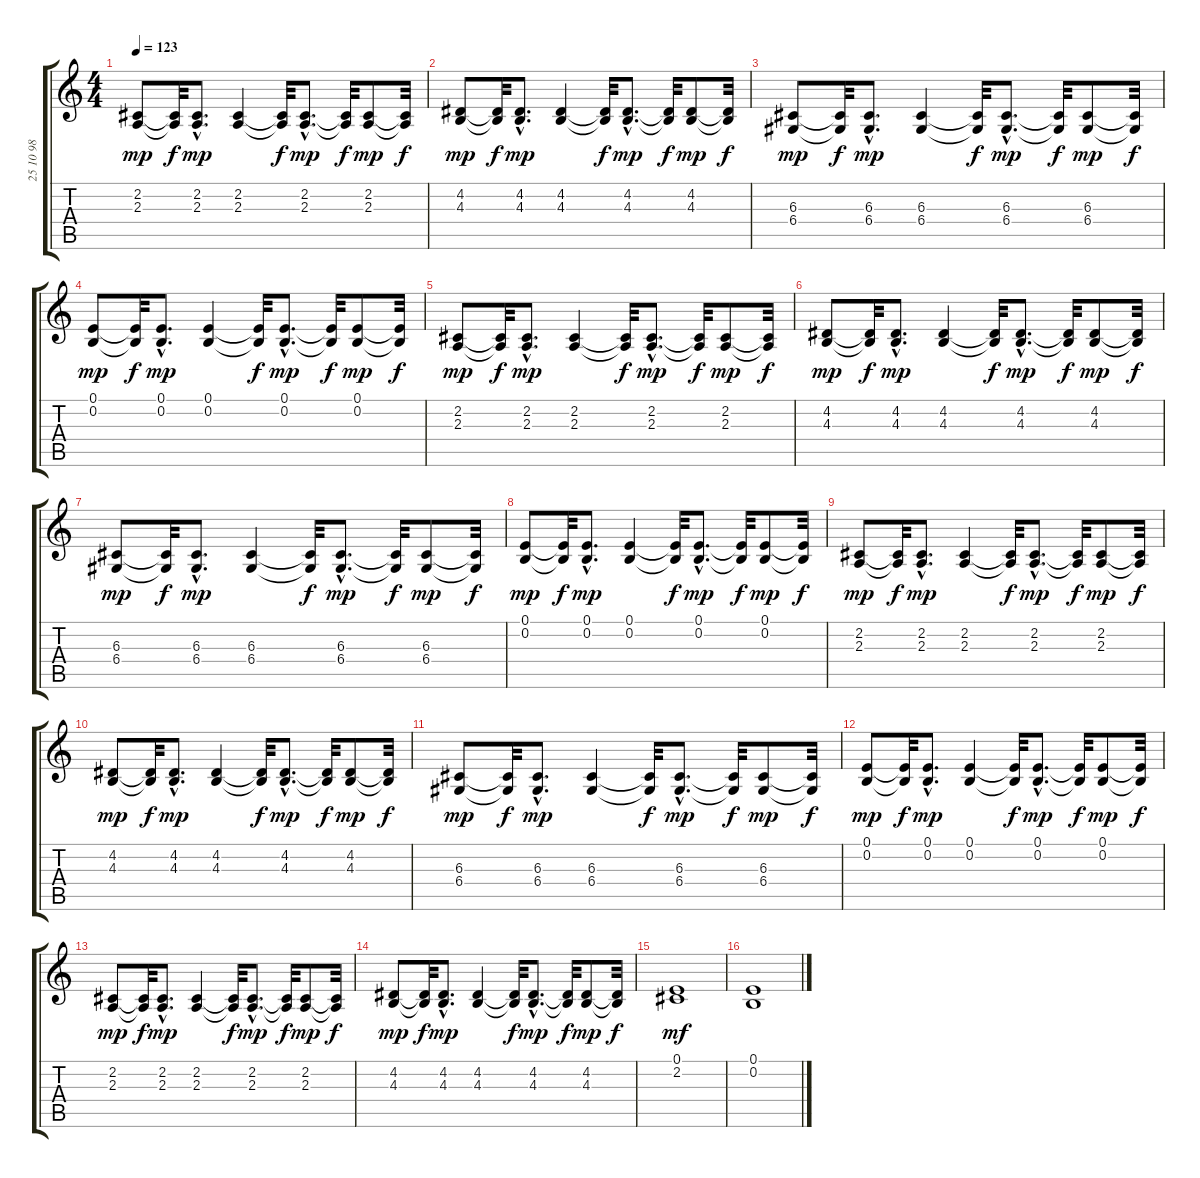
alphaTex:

\track ("25 10 98" "25 10 98") {instrument stringensemble2}
\staff {score tabs}
\tuning (E4 B3 G3 D3 A2 E2) {hide}
\ts (4 4)
\tempo 123
\clef g2
\ks c
(2.2 2.3).8{dy mp} (2.2{t} 2.3{t}).32{dy f} (2.2{hac} 2.3{hac}).8{d dy mp} (2.2 2.3).4 (2.2{t} 2.3{t}).32{dy f} (2.2{hac} 2.3{hac}).8{d dy mp} (2.2{t} 2.3{t}).32{dy f} (2.2 2.3).8{dy mp} (2.2{t} 2.3{t}).32{dy f} |
(4.2 4.3).8{dy mp} (4.2{t} 4.3{t}).32{dy f} (4.2{hac} 4.3{hac}).8{d dy mp} (4.2 4.3).4 (4.2{t} 4.3{t}).32{dy f} (4.2{hac} 4.3{hac}).8{d dy mp} (4.2{t} 4.3{t}).32{dy f} (4.2 4.3).8{dy mp} (4.2{t} 4.3{t}).32{dy f} |
(6.3 6.4).8{dy mp} (6.3{t} 6.4{t}).32{dy f} (6.3{hac} 6.4{hac}).8{d dy mp} (6.3 6.4).4 (6.3{t} 6.4{t}).32{dy f} (6.3{hac} 6.4{hac}).8{d dy mp} (6.3{t} 6.4{t}).32{dy f} (6.3 6.4).8{dy mp} (6.3{t} 6.4{t}).32{dy f} |
(0.1 0.2).8{dy mp} (0.1{t} 0.2{t}).32{dy f} (0.1{hac} 0.2{hac}).8{d dy mp} (0.1 0.2).4 (0.1{t} 0.2{t}).32{dy f} (0.1{hac} 0.2{hac}).8{d dy mp} (0.1{t} 0.2{t}).32{dy f} (0.1 0.2).8{dy mp} (0.1{t} 0.2{t}).32{dy f} |
(2.2 2.3).8{dy mp} (2.2{t} 2.3{t}).32{dy f} (2.2{hac} 2.3{hac}).8{d dy mp} (2.2 2.3).4 (2.2{t} 2.3{t}).32{dy f} (2.2{hac} 2.3{hac}).8{d dy mp} (2.2{t} 2.3{t}).32{dy f} (2.2 2.3).8{dy mp} (2.2{t} 2.3{t}).32{dy f} |
(4.2 4.3).8{dy mp} (4.2{t} 4.3{t}).32{dy f} (4.2{hac} 4.3{hac}).8{d dy mp} (4.2 4.3).4 (4.2{t} 4.3{t}).32{dy f} (4.2{hac} 4.3{hac}).8{d dy mp} (4.2{t} 4.3{t}).32{dy f} (4.2 4.3).8{dy mp} (4.2{t} 4.3{t}).32{dy f} |
(6.3 6.4).8{dy mp} (6.3{t} 6.4{t}).32{dy f} (6.3{hac} 6.4{hac}).8{d dy mp} (6.3 6.4).4 (6.3{t} 6.4{t}).32{dy f} (6.3{hac} 6.4{hac}).8{d dy mp} (6.3{t} 6.4{t}).32{dy f} (6.3 6.4).8{dy mp} (6.3{t} 6.4{t}).32{dy f} |
(0.1 0.2).8{dy mp} (0.1{t} 0.2{t}).32{dy f} (0.1{hac} 0.2{hac}).8{d dy mp} (0.1 0.2).4 (0.1{t} 0.2{t}).32{dy f} (0.1{hac} 0.2{hac}).8{d dy mp} (0.1{t} 0.2{t}).32{dy f} (0.1 0.2).8{dy mp} (0.1{t} 0.2{t}).32{dy f} |
(2.2 2.3).8{dy mp} (2.2{t} 2.3{t}).32{dy f} (2.2{hac} 2.3{hac}).8{d dy mp} (2.2 2.3).4 (2.2{t} 2.3{t}).32{dy f} (2.2{hac} 2.3{hac}).8{d dy mp} (2.2{t} 2.3{t}).32{dy f} (2.2 2.3).8{dy mp} (2.2{t} 2.3{t}).32{dy f} |
(4.2 4.3).8{dy mp} (4.2{t} 4.3{t}).32{dy f} (4.2{hac} 4.3{hac}).8{d dy mp} (4.2 4.3).4 (4.2{t} 4.3{t}).32{dy f} (4.2{hac} 4.3{hac}).8{d dy mp} (4.2{t} 4.3{t}).32{dy f} (4.2 4.3).8{dy mp} (4.2{t} 4.3{t}).32{dy f} |
(6.3 6.4).8{dy mp} (6.3{t} 6.4{t}).32{dy f} (6.3{hac} 6.4{hac}).8{d dy mp} (6.3 6.4).4 (6.3{t} 6.4{t}).32{dy f} (6.3{hac} 6.4{hac}).8{d dy mp} (6.3{t} 6.4{t}).32{dy f} (6.3 6.4).8{dy mp} (6.3{t} 6.4{t}).32{dy f} |
(0.1 0.2).8{dy mp} (0.1{t} 0.2{t}).32{dy f} (0.1{hac} 0.2{hac}).8{d dy mp} (0.1 0.2).4 (0.1{t} 0.2{t}).32{dy f} (0.1{hac} 0.2{hac}).8{d dy mp} (0.1{t} 0.2{t}).32{dy f} (0.1 0.2).8{dy mp} (0.1{t} 0.2{t}).32{dy f} |
(2.2 2.3).8{dy mp} (2.2{t} 2.3{t}).32{dy f} (2.2{hac} 2.3{hac}).8{d dy mp} (2.2 2.3).4 (2.2{t} 2.3{t}).32{dy f} (2.2{hac} 2.3{hac}).8{d dy mp} (2.2{t} 2.3{t}).32{dy f} (2.2 2.3).8{dy mp} (2.2{t} 2.3{t}).32{dy f} |
(4.2 4.3).8{dy mp} (4.2{t} 4.3{t}).32{dy f} (4.2{hac} 4.3{hac}).8{d dy mp} (4.2 4.3).4 (4.2{t} 4.3{t}).32{dy f} (4.2{hac} 4.3{hac}).8{d dy mp} (4.2{t} 4.3{t}).32{dy f} (4.2 4.3).8{dy mp} (4.2{t} 4.3{t}).32{dy f} |
(0.1 2.2).1{dy mf} |
(0.1 0.2).1
